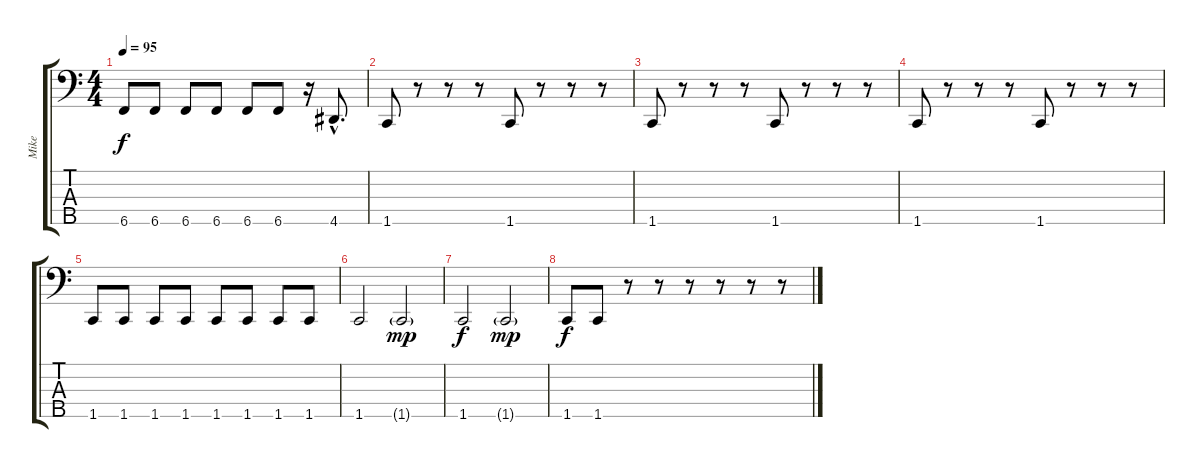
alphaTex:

\track ("Mike" "Mike") {instrument electricbassfinger}
\staff {score tabs}
\tuning (F2 C2 G1 C1 B0) {hide}
\ts (4 4)
\tempo 95
\clef f4
\ks c
6.5.8{dy f} 6.5.8 6.5.8 6.5.8 6.5.8 6.5.8 r.16 4.5{hac}.8{d} |
1.5.8 r.8 r.8 r.8 1.5.8 r.8 r.8 r.8 |
1.5.8 r.8 r.8 r.8 1.5.8 r.8 r.8 r.8 |
1.5.8 r.8 r.8 r.8 1.5.8 r.8 r.8 r.8 |
1.5.8 1.5.8 1.5.8 1.5.8 1.5.8 1.5.8 1.5.8 1.5.8 |
1.5.2 1.5{g}.2{dy mp} |
1.5.2{dy f} 1.5{g}.2{dy mp} |
1.5.8{dy f} 1.5.8 r.8 r.8 r.8 r.8 r.8 r.8
